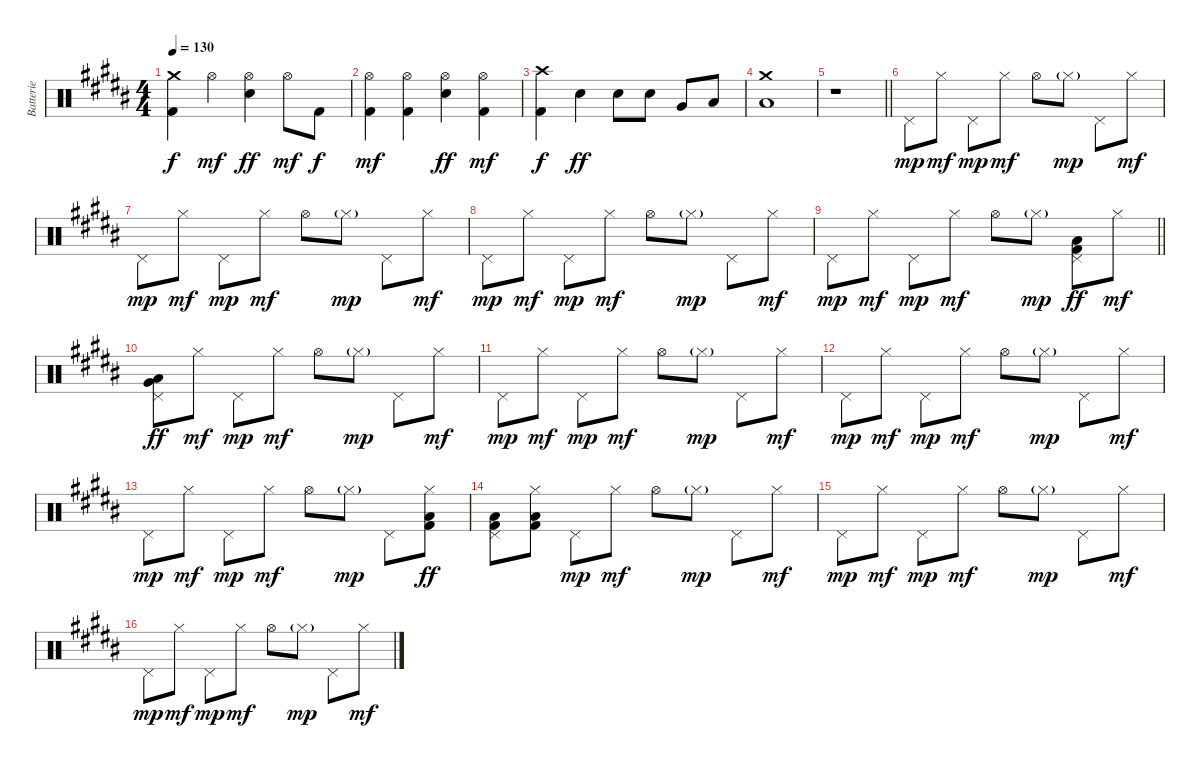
\track ("Batterie" "Batterie") {instrument percussion}
\staff {score}
\articulation defaults
\ts (4 4)
\tempo 130
\clef neutral
\ks b
("Crash medium (hit)" "Kick (hit) 2").4{dy f} "Hi-Hat (open)".4{dy mf} ("Hi-Hat (open)" "Electric Snare (hit)").4{dy ff} "Hi-Hat (open)".8{dy mf} "Kick (hit) 2".8{dy f} |
("Hi-Hat (open)" "Kick (hit) 2").4{dy mf} ("Hi-Hat (open)" "Kick (hit) 2").4 ("Hi-Hat (open)" "Electric Snare (hit)").4{dy ff} ("Hi-Hat (open)" "Kick (hit) 2").4{dy mf} |
("Crash high (hit)" "Kick (hit) 2").4{dy f} "Electric Snare (hit)".4{dy ff} "Electric Snare (hit)".8 "Electric Snare (hit)".8 "Very Low Tom (hit)".8 "Low Floor Tom (hit)".8 |
("Crash medium (hit)" "Low Floor Tom (hit)").1 |
\barLineRight lightlight
r.1 |
"Pedal Hi-Hat (hit)".8{dy mp} "Hi-Hat (closed)".8{dy mf} "Pedal Hi-Hat (hit)".8{dy mp} "Hi-Hat (closed)".8{dy mf} "Hi-Hat (open)".8 "Hi-Hat (closed)"{g}.8{dy mp} "Pedal Hi-Hat (hit)".8 "Hi-Hat (closed)".8{dy mf} |
"Pedal Hi-Hat (hit)".8{dy mp} "Hi-Hat (closed)".8{dy mf} "Pedal Hi-Hat (hit)".8{dy mp} "Hi-Hat (closed)".8{dy mf} "Hi-Hat (open)".8 "Hi-Hat (closed)"{g}.8{dy mp} "Pedal Hi-Hat (hit)".8 "Hi-Hat (closed)".8{dy mf} |
"Pedal Hi-Hat (hit)".8{dy mp} "Hi-Hat (closed)".8{dy mf} "Pedal Hi-Hat (hit)".8{dy mp} "Hi-Hat (closed)".8{dy mf} "Hi-Hat (open)".8 "Hi-Hat (closed)"{g}.8{dy mp} "Pedal Hi-Hat (hit)".8 "Hi-Hat (closed)".8{dy mf} |
\barLineRight lightlight "Pedal Hi-Hat (hit)".8{dy mp} "Hi-Hat (closed)".8{dy mf} "Pedal Hi-Hat (hit)".8{dy mp} "Hi-Hat (closed)".8{dy mf} "Hi-Hat (open)".8 "Hi-Hat (closed)"{g}.8{dy mp}
("Pedal Hi-Hat (hit)" "Low Floor Tom (hit)" "Kick (hit) 2").8{dy ff} "Hi-Hat (closed)".8{dy mf} |
("Pedal Hi-Hat (hit)" "Low Floor Tom (hit)" "Very Low Tom (hit)").8{dy ff} "Hi-Hat (closed)".8{dy mf} "Pedal Hi-Hat (hit)".8{dy mp} "Hi-Hat (closed)".8{dy mf} "Hi-Hat (open)".8 "Hi-Hat (closed)"{g}.8{dy mp} "Pedal Hi-Hat (hit)".8 "Hi-Hat (closed)".8{dy mf} |
"Pedal Hi-Hat (hit)".8{dy mp} "Hi-Hat (closed)".8{dy mf} "Pedal Hi-Hat (hit)".8{dy mp} "Hi-Hat (closed)".8{dy mf} "Hi-Hat (open)".8 "Hi-Hat (closed)"{g}.8{dy mp} "Pedal Hi-Hat (hit)".8 "Hi-Hat (closed)".8{dy mf} |
"Pedal Hi-Hat (hit)".8{dy mp} "Hi-Hat (closed)".8{dy mf} "Pedal Hi-Hat (hit)".8{dy mp} "Hi-Hat (closed)".8{dy mf} "Hi-Hat (open)".8 "Hi-Hat (closed)"{g}.8{dy mp} "Pedal Hi-Hat (hit)".8 "Hi-Hat (closed)".8{dy mf} |
"Pedal Hi-Hat (hit)".8{dy mp} "Hi-Hat (closed)".8{dy mf} "Pedal Hi-Hat (hit)".8{dy mp} "Hi-Hat (closed)".8{dy mf} "Hi-Hat (open)".8 "Hi-Hat (closed)"{g}.8{dy mp} "Pedal Hi-Hat (hit)".8 ("Hi-Hat (closed)" "Low Floor Tom (hit)" "Kick (hit) 2").8{dy ff} |
("Pedal Hi-Hat (hit)" "Low Floor Tom (hit)" "Kick (hit) 2").8 ("Hi-Hat (closed)" "Low Floor Tom (hit)" "Kick (hit) 2").8 "Pedal Hi-Hat (hit)".8{dy mp} "Hi-Hat (closed)".8{dy mf} "Hi-Hat (open)".8 "Hi-Hat (closed)"{g}.8{dy mp} "Pedal Hi-Hat (hit)".8 "Hi-Hat (closed)".8{dy mf} |
"Pedal Hi-Hat (hit)".8{dy mp} "Hi-Hat (closed)".8{dy mf} "Pedal Hi-Hat (hit)".8{dy mp} "Hi-Hat (closed)".8{dy mf} "Hi-Hat (open)".8 "Hi-Hat (closed)"{g}.8{dy mp} "Pedal Hi-Hat (hit)".8 "Hi-Hat (closed)".8{dy mf} |
"Pedal Hi-Hat (hit)".8{dy mp} "Hi-Hat (closed)".8{dy mf} "Pedal Hi-Hat (hit)".8{dy mp} "Hi-Hat (closed)".8{dy mf} "Hi-Hat (open)".8 "Hi-Hat (closed)"{g}.8{dy mp} "Pedal Hi-Hat (hit)".8 "Hi-Hat (closed)".8{dy mf}
